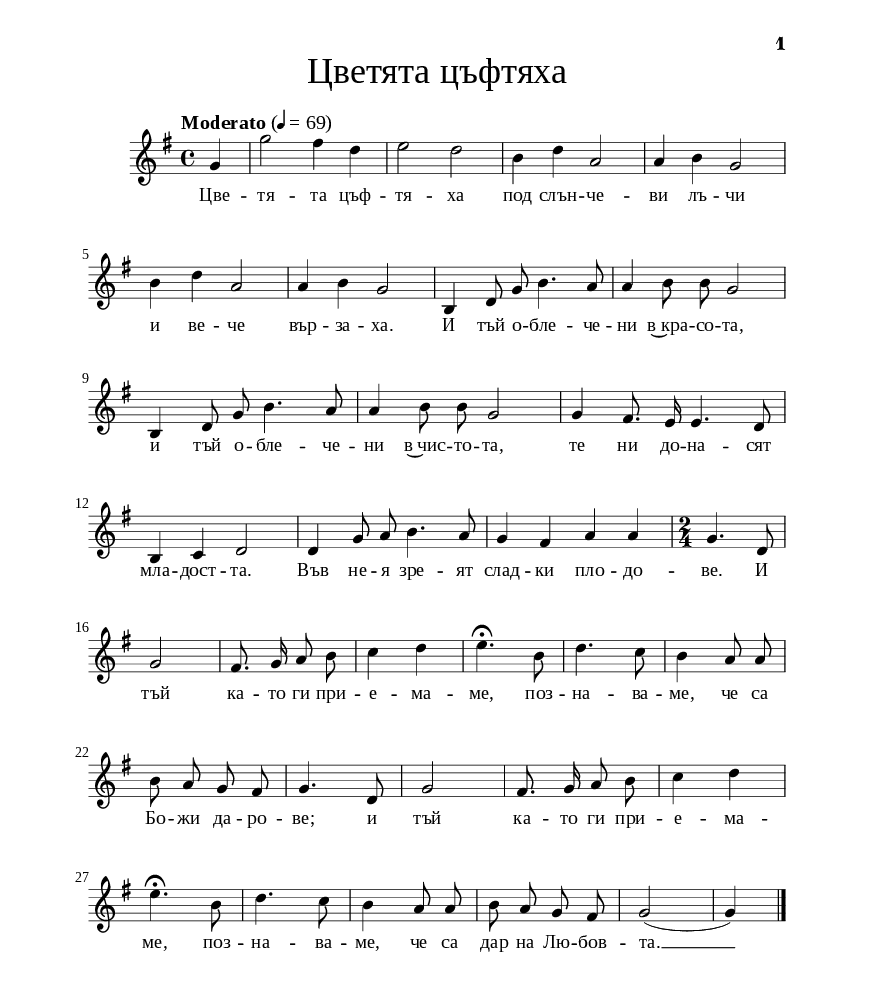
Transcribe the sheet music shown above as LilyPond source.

\version "2.24.4"

% include paper part and global functions
\include "include/globals.ily"

\bookpart {
  \label #'ref113
  \tocItem \markup "Цветята цъфтяха"
  \include "include/bookpart-paper.ily"
  \score {
    \include "include/score-layout.ily"


    \new Voice \absolute {
      \clef treble
      \key g \major
      \time 4/4
      \tempoFunc "Moderato" 4 "69"
      \autoBeamOff

      \partial 4

      g'4 | g''2 fis''4 d''4 |e''2 d''2 | b'4  d''4 a'2| a'4 b'4 g'2 | \break

      b'4 d''4 a'2 | a'4 b'4 g'2| b4 d'8 g'8 b'4. a'8 | a'4 b'8 b'8 g'2 | \break

      b4 d'8 g'8 b'4. a'8 | a'4 b'8 b'8 g'2 | g'4 fis'8. e'16 e'4. d'8 | \break

      b4 c'4 d'2 | d'4 g'8 a'8 b'4. a'8 | g'4 fis'4 a'4 a'4 |  \time 2/4 g'4. d'8 | \break

      g'2 | fis'8. g'16 a'8 b'8 | c''4 d''4 | e''4.\fermata b'8 | d''4. c''8 | b'4 a'8 a'8 | \break

      b'8 a'8 g'8 fis'8 | g'4. d'8 | g'2 | fis'8. g'16 a'8 b'8 | c''4 d''4 | \break

      e''4.\fermata b'8 | d''4. c''8 | b'4 a'8 a'8 | b'8 a'8 g'8 fis'8 | g'2 ( | g'4 ) \bar "|."
    }

    \addlyrics {
      Цве -- тя -- та цъф -- тя -- ха под слън -- че -- ви лъ -- чи

      и ве -- че вър -- за -- ха. И тъй о -- бле -- че -- ни в~кра -- со -- та,

      и тъй о -- бле -- че -- ни в~чис -- то -- та, те ни до -- на -- сят

      мла -- дост -- та. Във не -- я зре -- ят слад -- ки пло -- до -- ве. И

      тъй ка -- то ги при -- е -- ма -- ме, поз -- на -- ва -- ме, че са

      Бо -- жи да -- ро -- ве;  и

      тъй ка -- то ги при -- е -- ма -- ме, поз -- на -- ва -- ме, че са дар на Лю -- бов -- та. __
    }
    \header {
      title = \titleFunc #'ref_desc_23 "Цветята цъфтяха" "Cvetjata căftjaha"
    }

    \midi{}

  } % score
} % bookpart
